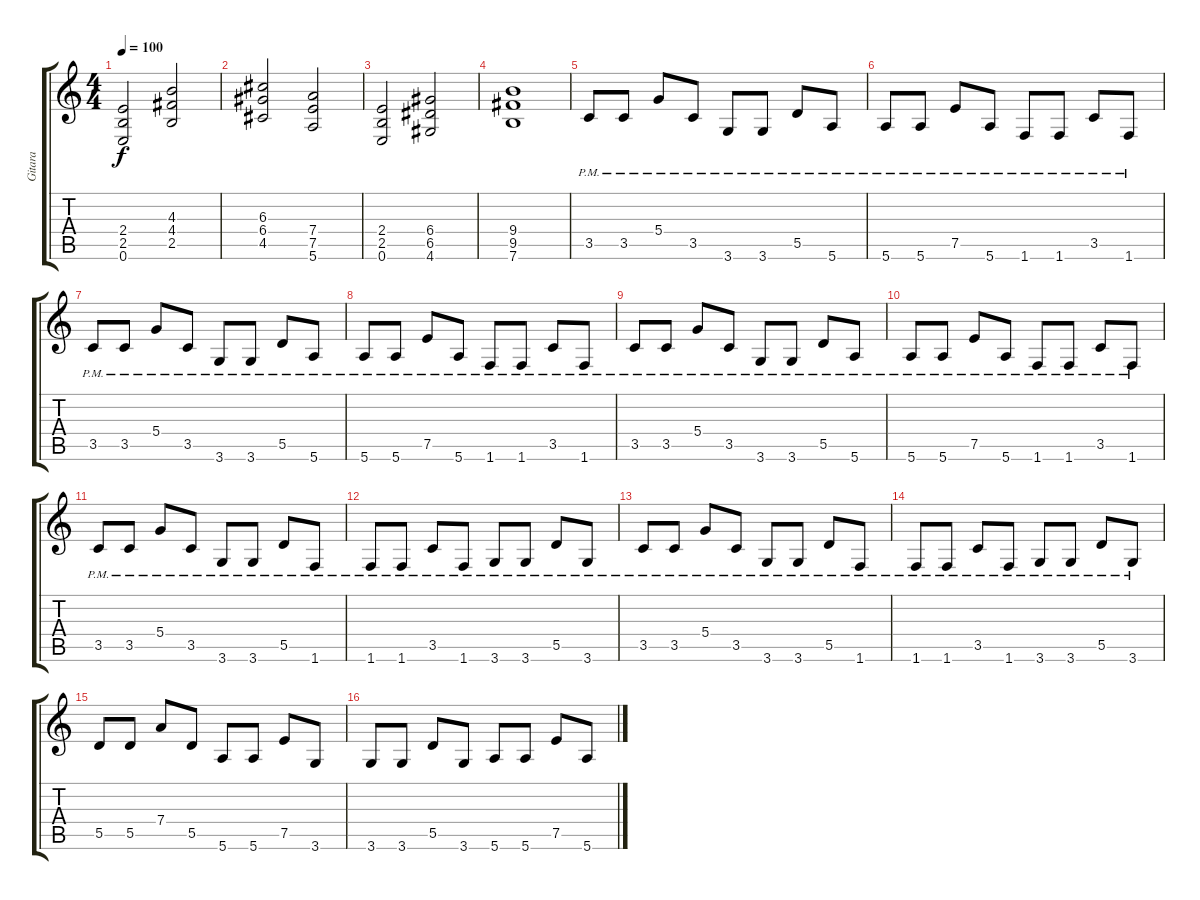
\track ("Gitara" "Gitara") {instrument overdrivenguitar}
\staff {score tabs}
\tuning (E4 B3 G3 D3 A2 E2) {hide}
\ts (4 4)
\tempo 100
\clef g2
\ks c
(2.4 2.5 0.6).2{dy f} (4.3 4.4 2.5).2 |
(6.3 6.4 4.5).2 (7.4 7.5 5.6).2 |
(2.4 2.5 0.6).2 (6.4 6.5 4.6).2 |
(9.4 9.5 7.6).1 |
3.5{pm}.8 3.5{pm}.8 5.4{pm}.8 3.5{pm}.8 3.6{pm}.8 3.6{pm}.8 5.5{pm}.8 5.6{pm}.8 |
5.6{pm}.8 5.6{pm}.8 7.5{pm}.8 5.6{pm}.8 1.6{pm}.8 1.6{pm}.8 3.5{pm}.8 1.6{pm}.8 |
3.5{pm}.8 3.5{pm}.8 5.4{pm}.8 3.5{pm}.8 3.6{pm}.8 3.6{pm}.8 5.5{pm}.8 5.6{pm}.8 |
5.6{pm}.8 5.6{pm}.8 7.5{pm}.8 5.6{pm}.8 1.6{pm}.8 1.6{pm}.8 3.5{pm}.8 1.6{pm}.8 |
3.5{pm}.8 3.5{pm}.8 5.4{pm}.8 3.5{pm}.8 3.6{pm}.8 3.6{pm}.8 5.5{pm}.8 5.6{pm}.8 |
5.6{pm}.8 5.6{pm}.8 7.5{pm}.8 5.6{pm}.8 1.6{pm}.8 1.6{pm}.8 3.5{pm}.8 1.6{pm}.8 |
3.5{pm}.8 3.5{pm}.8 5.4{pm}.8 3.5{pm}.8 3.6{pm}.8 3.6{pm}.8 5.5{pm}.8 1.6{pm}.8 |
1.6{pm}.8 1.6{pm}.8 3.5{pm}.8 1.6{pm}.8 3.6{pm}.8 3.6{pm}.8 5.5{pm}.8 3.6{pm}.8 |
3.5{pm}.8 3.5{pm}.8 5.4{pm}.8 3.5{pm}.8 3.6{pm}.8 3.6{pm}.8 5.5{pm}.8 1.6{pm}.8 |
1.6{pm}.8 1.6{pm}.8 3.5{pm}.8 1.6{pm}.8 3.6{pm}.8 3.6{pm}.8 5.5{pm}.8 3.6{pm}.8 |
5.5.8 5.5.8 7.4.8 5.5.8 5.6.8 5.6.8 7.5.8 3.6.8 |
3.6.8 3.6.8 5.5.8 3.6.8 5.6.8 5.6.8 7.5.8 5.6.8
